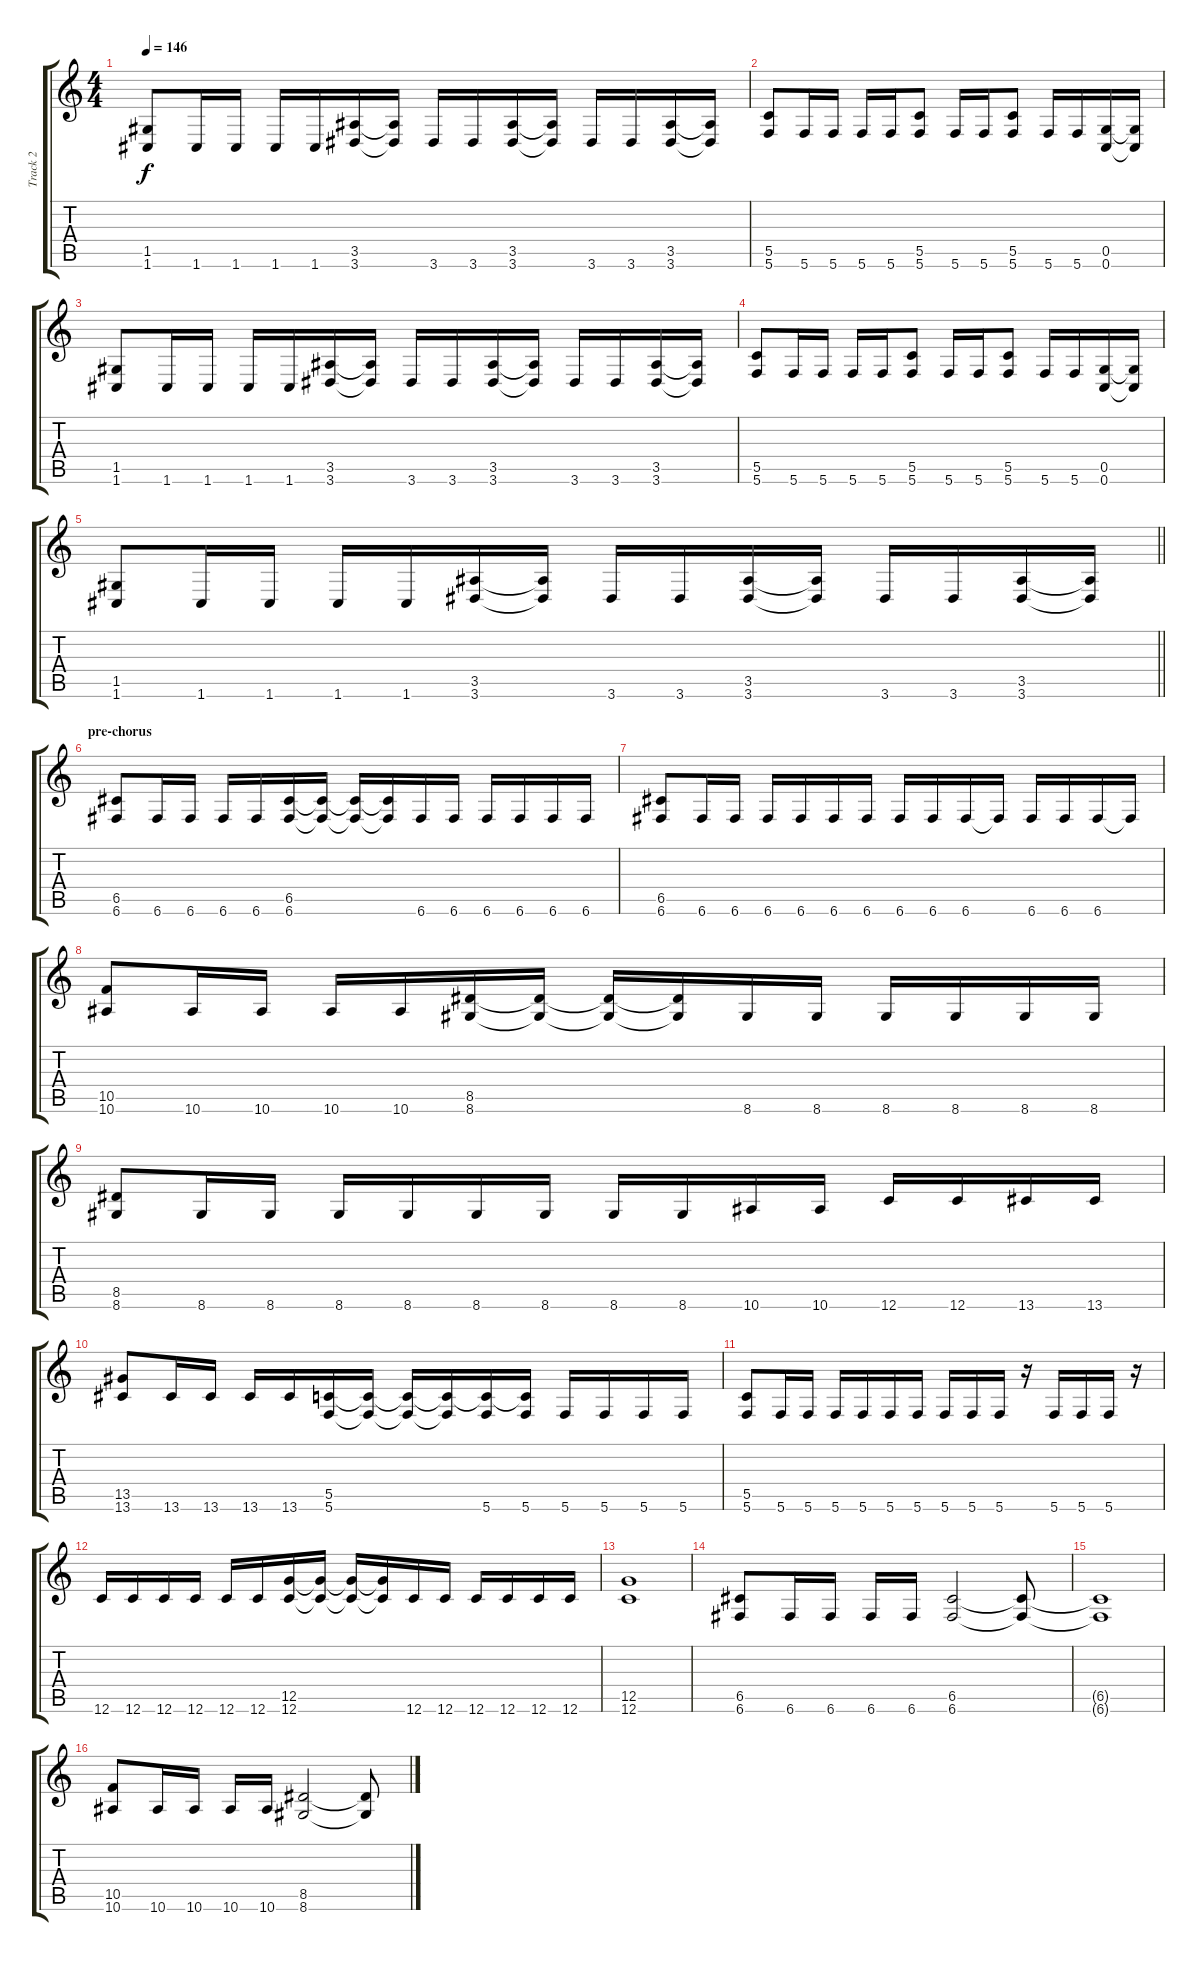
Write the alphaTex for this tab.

\track ("Track 2" "Track 2") {instrument distortionguitar bank 255}
\staff {score tabs}
\tuning (D4 A3 F3 C3 G2 C2) {hide}
\ts (4 4)
\tempo 146
\clef g2
\ks c
(1.5 1.6).8{dy f} 1.6.16 1.6.16 1.6.16 1.6.16 (3.5 3.6).16 (3.5{t} 3.6{t}).16 3.6.16 3.6.16 (3.5 3.6).16 (3.5{t} 3.6{t}).16 3.6.16 3.6.16 (3.5 3.6).16 (3.5{t} 3.6{t}).16 |
(5.5 5.6).8 5.6.16 5.6.16 5.6.16 5.6.16 (5.5 5.6).8 5.6.16 5.6.16 (5.5 5.6).8 5.6.16 5.6.16 (0.5 0.6).16 (0.5{t} 0.6{t}).16 |
(1.5 1.6).8 1.6.16 1.6.16 1.6.16 1.6.16 (3.5 3.6).16 (3.5{t} 3.6{t}).16 3.6.16 3.6.16 (3.5 3.6).16 (3.5{t} 3.6{t}).16 3.6.16 3.6.16 (3.5 3.6).16 (3.5{t} 3.6{t}).16 |
(5.5 5.6).8 5.6.16 5.6.16 5.6.16 5.6.16 (5.5 5.6).8 5.6.16 5.6.16 (5.5 5.6).8 5.6.16 5.6.16 (0.5 0.6).16 (0.5{t} 0.6{t}).16 |
\barLineRight lightlight
(1.5 1.6).8 1.6.16 1.6.16 1.6.16 1.6.16 (3.5 3.6).16 (3.5{t} 3.6{t}).16 3.6.16 3.6.16 (3.5 3.6).16 (3.5{t} 3.6{t}).16 3.6.16 3.6.16 (3.5 3.6).16 (3.5{t} 3.6{t}).16 |
\section ("" "pre-chorus")
(6.5 6.6).8 6.6.16 6.6.16 6.6.16 6.6.16 (6.5 6.6).16 (6.5{t} 6.6{t}).16 (6.5{t} 6.6{t}).16 (6.5{t} 6.6{t}).16 6.6.16 6.6.16 6.6.16 6.6.16 6.6.16 6.6.16 |
(6.5 6.6).8 6.6.16 6.6.16 6.6.16 6.6.16 6.6.16 6.6.16 6.6.16 6.6.16 6.6.16 6.6{t}.16 6.6.16 6.6.16 6.6.16 6.6{t}.16 |
(10.5 10.6).8 10.6.16 10.6.16 10.6.16 10.6.16 (8.5 8.6).16 (8.5{t} 8.6{t}).16 (8.5{t} 8.6{t}).16 (8.5{t} 8.6{t}).16 8.6.16 8.6.16 8.6.16 8.6.16 8.6.16 8.6.16 |
(8.5 8.6).8 8.6.16 8.6.16 8.6.16 8.6.16 8.6.16 8.6.16 8.6.16 8.6.16 10.6.16 10.6.16 12.6.16 12.6.16 13.6.16 13.6.16 |
(13.5 13.6).8 13.6.16 13.6.16 13.6.16 13.6.16 (5.5 5.6).16 (5.5{t} 5.6{t}).16 (5.5{t} 5.6{t}).16 (5.5{t} 5.6{t}).16 (5.5{t} 5.6).16 (5.5{t} 5.6).16 5.6.16 5.6.16 5.6.16 5.6.16 |
(5.5 5.6).8 5.6.16 5.6.16 5.6.16 5.6.16 5.6.16 5.6.16 5.6.16 5.6.16 5.6.16 r.16 5.6.16 5.6.16 5.6.16 r.16 |
12.6.16 12.6.16 12.6.16 12.6.16 12.6.16 12.6.16 (12.5 12.6).16 (12.5{t} 12.6{t}).16 (12.5{t} 12.6{t}).16 (12.5{t} 12.6{t}).16 12.6.16 12.6.16 12.6.16 12.6.16 12.6.16 12.6.16 |
(12.5 12.6).1 |
(6.5 6.6).8 6.6.16 6.6.16 6.6.16 6.6.16 (6.5 6.6).2 (6.5{t} 6.6{t}).8 |
(6.5{t} 6.6{t}).1 |
(10.5 10.6).8 10.6.16 10.6.16 10.6.16 10.6.16 (8.5 8.6).2 (8.5{t} 8.6{t}).8
